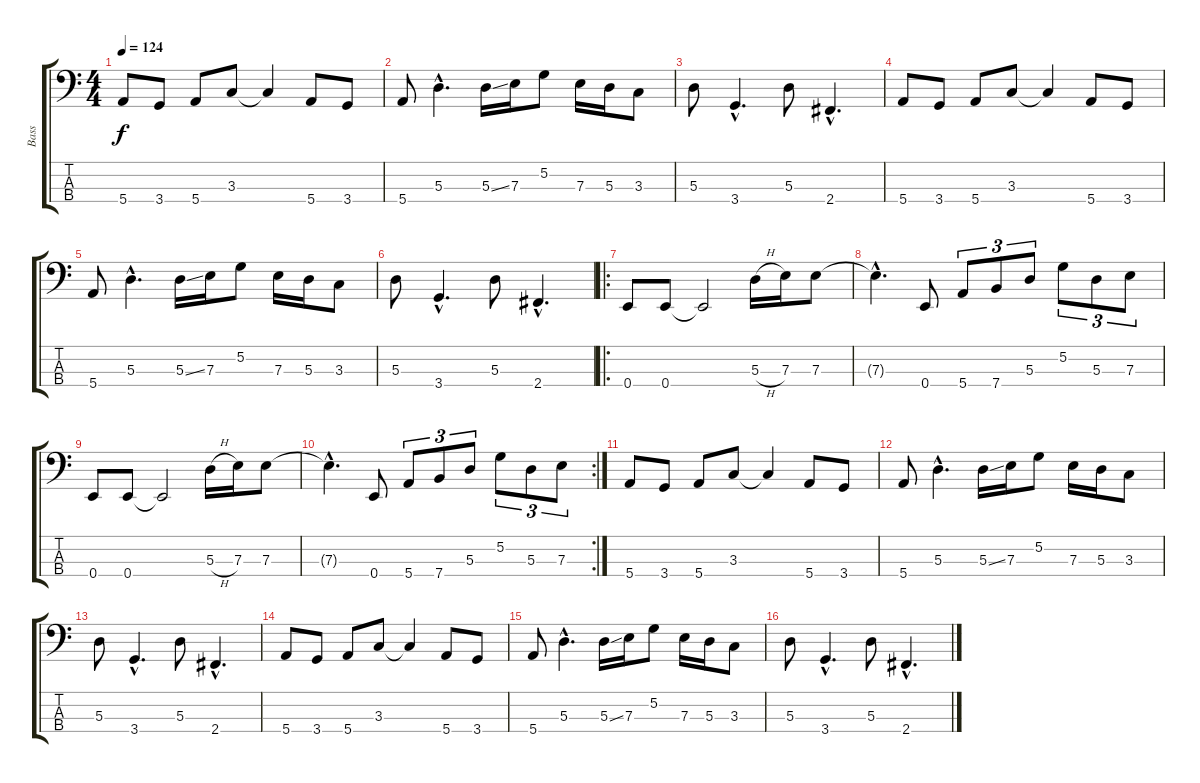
\track ("Bass" "Bass") {instrument electricbassfinger}
\staff {score tabs}
\tuning (G2 D2 A1 E1) {hide}
\ts (4 4)
\tempo 124
\clef f4
\ks c
5.4.8{dy f instrument electricbassfinger} 3.4.8 5.4.8 3.3.8 3.3{t}.4 5.4.8 3.4.8 |
5.4.8 5.3{hac}.4{d} 5.3{ss}.16 7.3.16 5.2.8 7.3.16 5.3.16 3.3.8 |
5.3.8 3.4{hac}.4{d} 5.3.8 2.4{hac}.4{d} |
5.4.8 3.4.8 5.4.8 3.3.8 3.3{t}.4 5.4.8 3.4.8 |
5.4.8 5.3{hac}.4{d} 5.3{ss}.16 7.3.16 5.2.8 7.3.16 5.3.16 3.3.8 |
5.3.8 3.4{hac}.4{d} 5.3.8 2.4{hac}.4{d} |
\ro
0.4.8 0.4.8 0.4{t}.2 5.3{h}.16 7.3.16 7.3.8 |
7.3{hac t}.4{d} 0.4.8 5.4.8{tu (3 2)} 7.4.8{tu (3 2)} 5.3.8{tu (3 2)} 5.2.8{tu (3 2)} 5.3.8{tu (3 2)} 7.3.8{tu (3 2)} |
0.4.8 0.4.8 0.4{t}.2 5.3{h}.16 7.3.16 7.3.8 |
\rc 2
7.3{hac t}.4{d} 0.4.8 5.4.8{tu (3 2)} 7.4.8{tu (3 2)} 5.3.8{tu (3 2)} 5.2.8{tu (3 2)} 5.3.8{tu (3 2)} 7.3.8{tu (3 2)} |
5.4.8 3.4.8 5.4.8 3.3.8 3.3{t}.4 5.4.8 3.4.8 |
5.4.8 5.3{hac}.4{d} 5.3{ss}.16 7.3.16 5.2.8 7.3.16 5.3.16 3.3.8 |
5.3.8 3.4{hac}.4{d} 5.3.8 2.4{hac}.4{d} |
5.4.8 3.4.8 5.4.8 3.3.8 3.3{t}.4 5.4.8 3.4.8 |
5.4.8 5.3{hac}.4{d} 5.3{ss}.16 7.3.16 5.2.8 7.3.16 5.3.16 3.3.8 |
5.3.8 3.4{hac}.4{d} 5.3.8 2.4{hac}.4{d}
